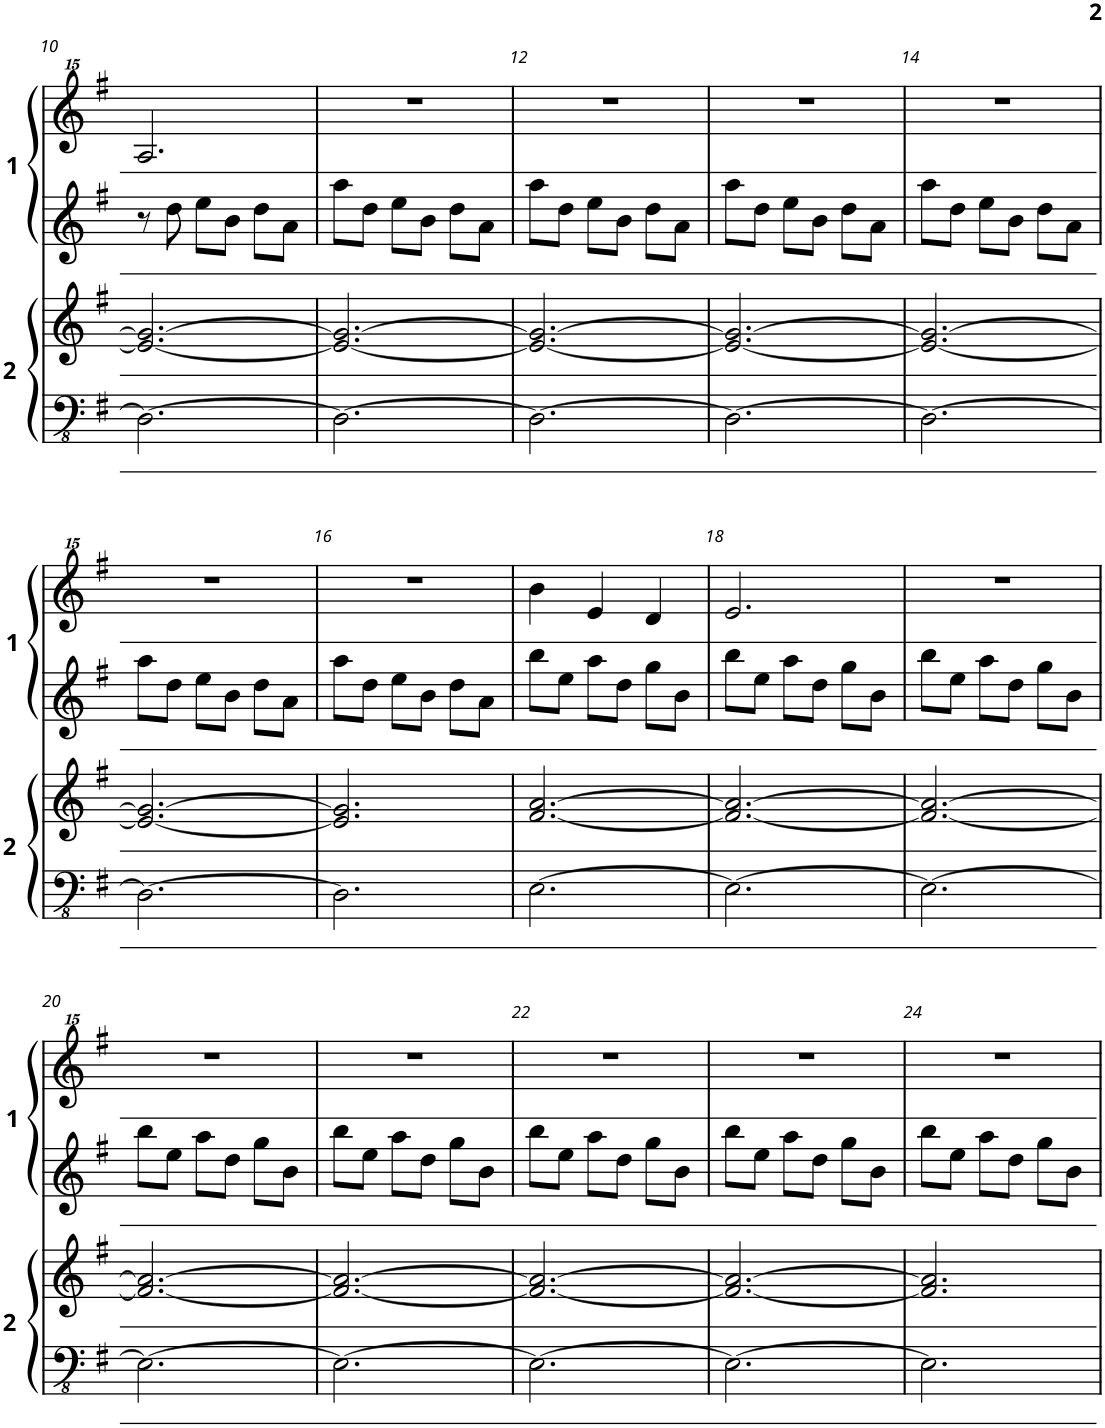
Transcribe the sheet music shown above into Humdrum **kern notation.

**kern	**kern	**kern	**kern
*part2	*part2	*part1	*part1
*staff4	*staff3	*staff2	*staff1
*I"Player 2	*	*I"Player 1	*
!!LO:PB:g=z
*clefFv4	*clefG2	*clefG2	*clefG^^2
*k[f#]	*k[f#]	*k[f#]	*k[f#]
*M3/4	*M3/4	*M3/4	*M3/4
=10	=10	=10	=10
2.DD\_	2.e/_ 2.g/_	8r	2.aa/
.	.	8dd\	.
.	.	8ee\L	.
.	.	8b\J	.
.	.	8dd\L	.
.	.	8a\J	.
=11	=11	=11	=11
2.DD\_	2.e/_ 2.g/_	8aa\L	2.r
.	.	8dd\J	.
.	.	8ee\L	.
.	.	8b\J	.
.	.	8dd\L	.
.	.	8a\J	.
=12	=12	=12	=12
2.DD\_	2.e/_ 2.g/_	8aa\L	2.r
.	.	8dd\J	.
.	.	8ee\L	.
.	.	8b\J	.
.	.	8dd\L	.
.	.	8a\J	.
=13	=13	=13	=13
2.DD\_	2.e/_ 2.g/_	8aa\L	2.r
.	.	8dd\J	.
.	.	8ee\L	.
.	.	8b\J	.
.	.	8dd\L	.
.	.	8a\J	.
=14	=14	=14	=14
2.DD\_	2.e/_ 2.g/_	8aa\L	2.r
.	.	8dd\J	.
.	.	8ee\L	.
.	.	8b\J	.
.	.	8dd\L	.
.	.	8a\J	.
!!LO:LB:g=z
=15	=15	=15	=15
2.DD\_	2.e/_ 2.g/_	8aa\L	2.r
.	.	8dd\J	.
.	.	8ee\L	.
.	.	8b\J	.
.	.	8dd\L	.
.	.	8a\J	.
=16	=16	=16	=16
2.DD\]	2.e/] 2.g/]	8aa\L	2.r
.	.	8dd\J	.
.	.	8ee\L	.
.	.	8b\J	.
.	.	8dd\L	.
.	.	8a\J	.
=17	=17	=17	=17
[2.EE\	[2.f#/ [2.a/	8bb\L	4bbb\
.	.	8ee\J	.
.	.	8aa\L	4eee/
.	.	8dd\J	.
.	.	8gg\L	4ddd/
.	.	8b\J	.
=18	=18	=18	=18
2.EE\_	2.f#/_ 2.a/_	8bb\L	2.eee/
.	.	8ee\J	.
.	.	8aa\L	.
.	.	8dd\J	.
.	.	8gg\L	.
.	.	8b\J	.
=19	=19	=19	=19
2.EE\_	2.f#/_ 2.a/_	8bb\L	2.r
.	.	8ee\J	.
.	.	8aa\L	.
.	.	8dd\J	.
.	.	8gg\L	.
.	.	8b\J	.
!!LO:LB:g=z
=20	=20	=20	=20
2.EE\_	2.f#/_ 2.a/_	8bb\L	2.r
.	.	8ee\J	.
.	.	8aa\L	.
.	.	8dd\J	.
.	.	8gg\L	.
.	.	8b\J	.
=21	=21	=21	=21
2.EE\_	2.f#/_ 2.a/_	8bb\L	2.r
.	.	8ee\J	.
.	.	8aa\L	.
.	.	8dd\J	.
.	.	8gg\L	.
.	.	8b\J	.
=22	=22	=22	=22
2.EE\_	2.f#/_ 2.a/_	8bb\L	2.r
.	.	8ee\J	.
.	.	8aa\L	.
.	.	8dd\J	.
.	.	8gg\L	.
.	.	8b\J	.
=23	=23	=23	=23
2.EE\_	2.f#/_ 2.a/_	8bb\L	2.r
.	.	8ee\J	.
.	.	8aa\L	.
.	.	8dd\J	.
.	.	8gg\L	.
.	.	8b\J	.
=24	=24	=24	=24
2.EE\]	2.f#/] 2.a/]	8bb\L	2.r
.	.	8ee\J	.
.	.	8aa\L	.
.	.	8dd\J	.
.	.	8gg\L	.
.	.	8b\J	.
=	=	=	=
*-	*-	*-	*-
